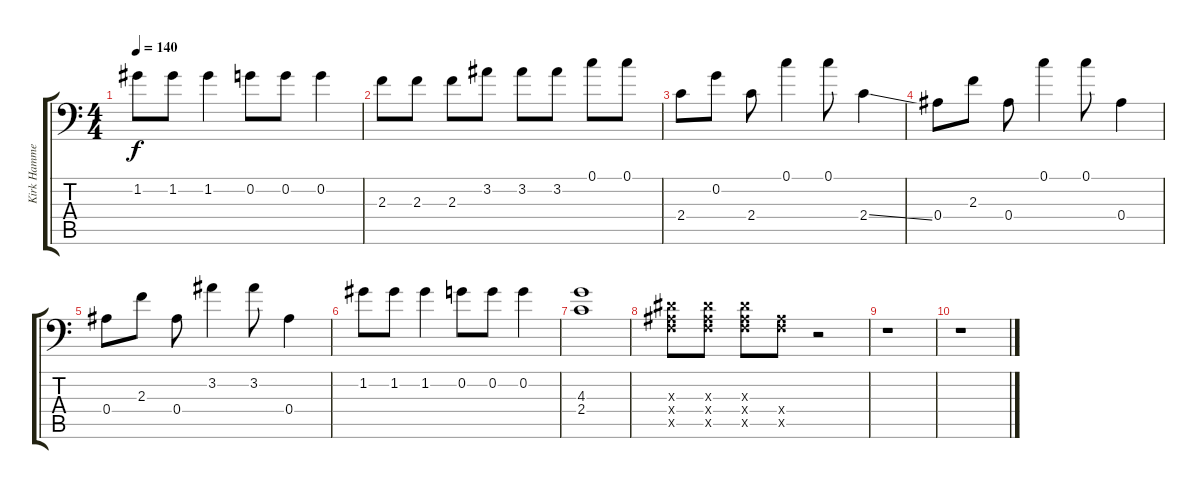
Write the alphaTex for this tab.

\track ("Kirk Hammet (Clean)" "Kirk Hamme") {instrument electricguitarclean}
\staff {score tabs}
\tuning (C4 G3 Eb3 Bb2 F2 Bb1) {hide}
\ts (4 4)
\tempo 140
\clef f4
\ks c
1.2.8{dy f} 1.2.8 1.2.4 0.2.8 0.2.8 0.2.4 |
2.3.8 2.3.8 2.3.8 3.2.8 3.2.8 3.2.8 0.1.8 0.1.8 |
2.4.8 0.2.8 2.4.8 0.1.4 0.1.8 2.4{ss}.4 |
0.4.8 2.3.8 0.4.8 0.1.4 0.1.8 0.4.4 |
0.4.8 2.3.8 0.4.8 3.2.4 3.2.8 0.4.4 |
1.2.8 1.2.8 1.2.4 0.2.8 0.2.8 0.2.4 |
(4.3 2.4).1 |
(0.3{x} 0.4{x} 0.5{x}).8 (0.3{x} 0.4{x} 0.5{x}).8 (0.3{x} 0.4{x} 0.5{x}).8 (0.4{x} 0.5{x}).8 r.2 |
r.1 |
r.1
